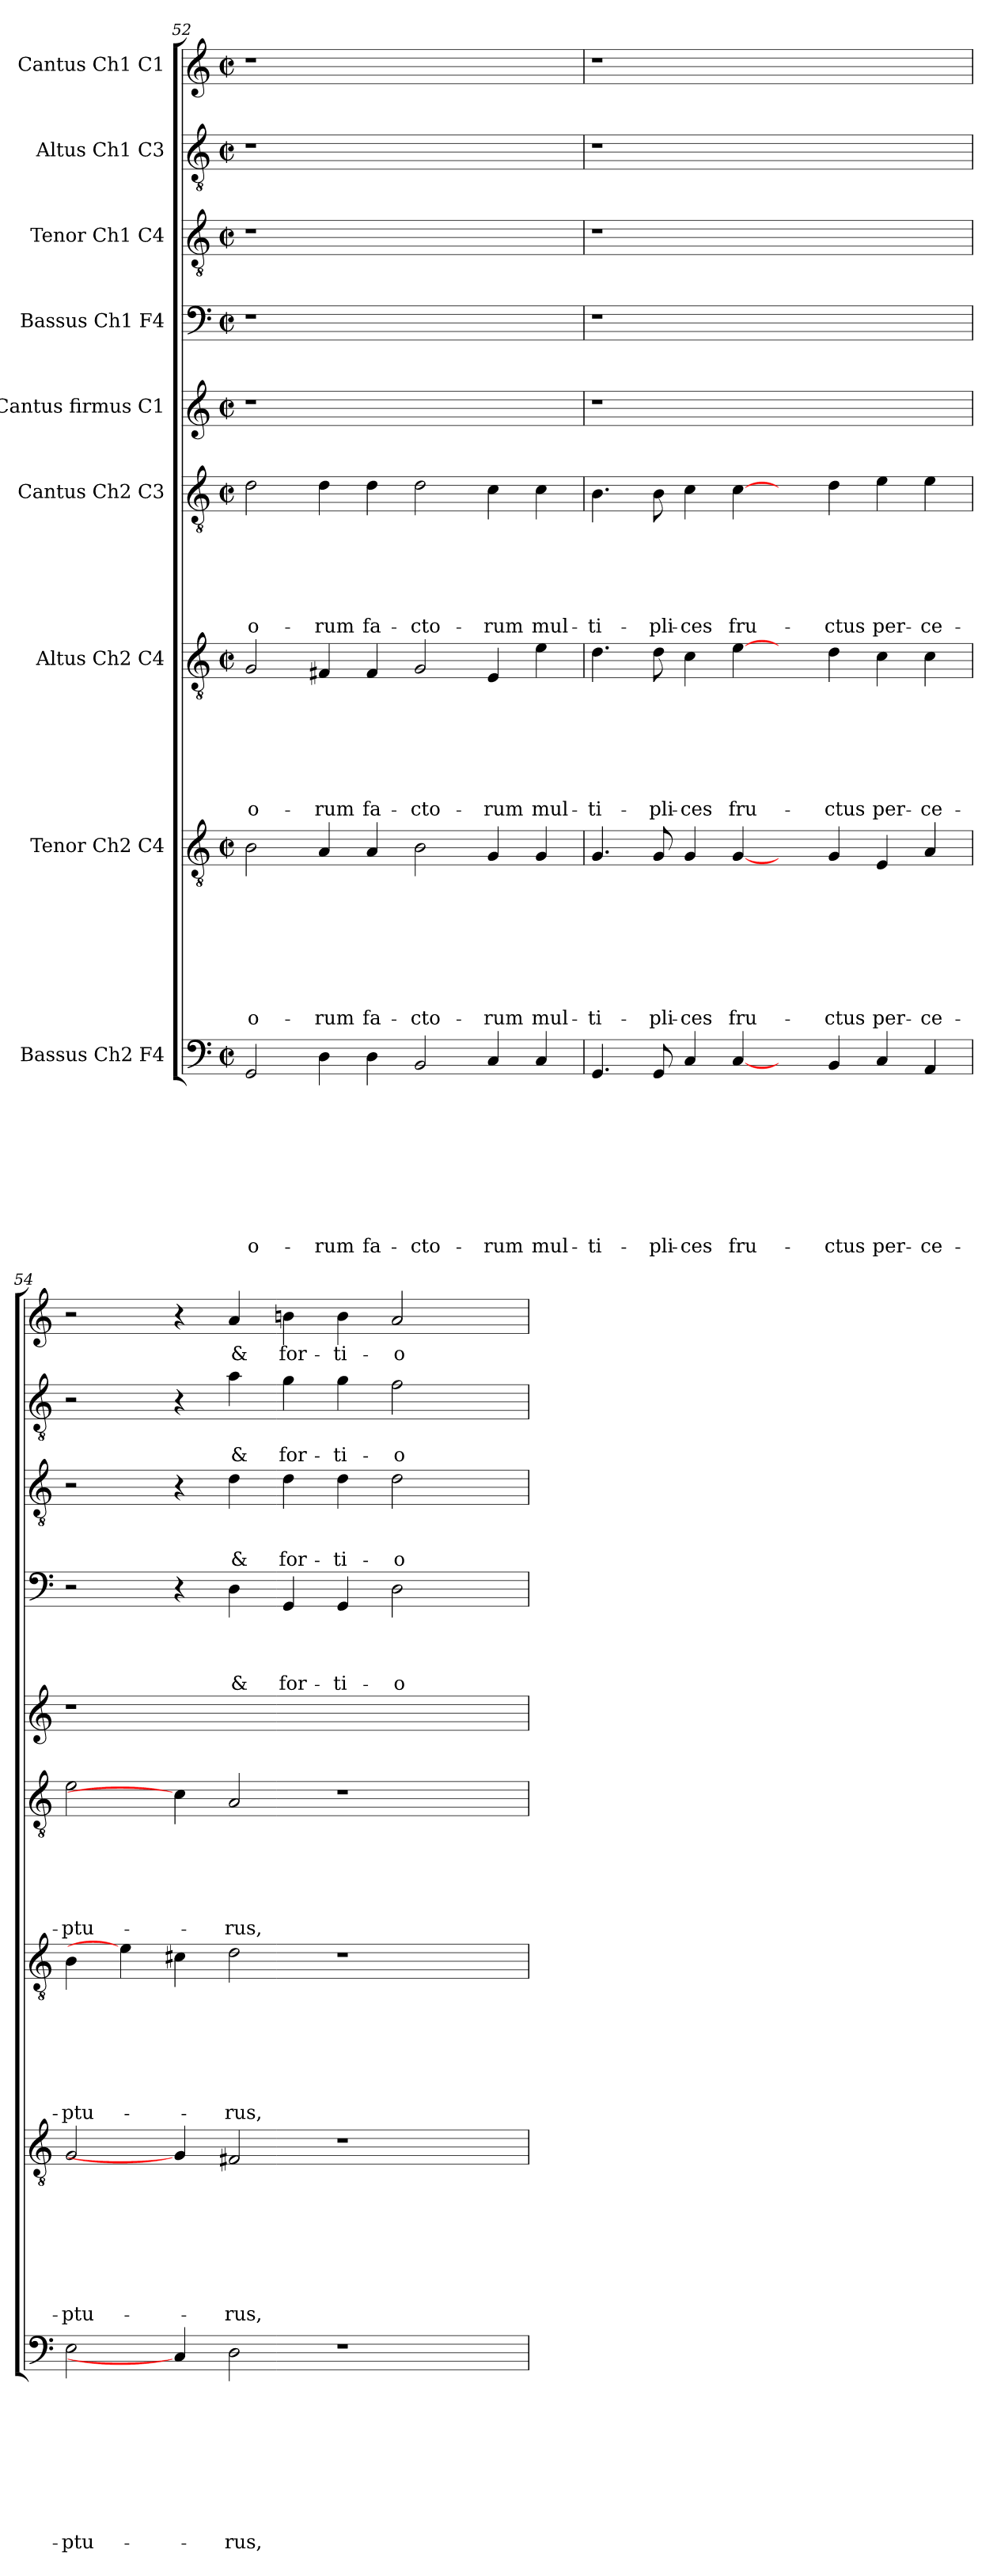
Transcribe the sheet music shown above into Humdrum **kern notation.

**kern	**text	**text	**text	**text	**text	**text	**text	**text	**text	**kern	**text	**text	**text	**text	**text	**text	**text	**text	**kern	**text	**text	**text	**text	**text	**text	**text	**kern	**text	**text	**text	**text	**text	**text	**kern	**kern	**text	**text	**text	**text	**kern	**text	**text	**text	**kern	**text	**text	**kern	**text
*part9	*part9	*part9	*part9	*part9	*part9	*part9	*part9	*part9	*part9	*part8	*part8	*part8	*part8	*part8	*part8	*part8	*part8	*part8	*part7	*part7	*part7	*part7	*part7	*part7	*part7	*part7	*part6	*part6	*part6	*part6	*part6	*part6	*part6	*part5	*part4	*part4	*part4	*part4	*part4	*part3	*part3	*part3	*part3	*part2	*part2	*part2	*part1	*part1
*staff9	*staff9	*staff9	*staff9	*staff9	*staff9	*staff9	*staff9	*staff9	*staff9	*staff8	*staff8	*staff8	*staff8	*staff8	*staff8	*staff8	*staff8	*staff8	*staff7	*staff7	*staff7	*staff7	*staff7	*staff7	*staff7	*staff7	*staff6	*staff6	*staff6	*staff6	*staff6	*staff6	*staff6	*staff5	*staff4	*staff4	*staff4	*staff4	*staff4	*staff3	*staff3	*staff3	*staff3	*staff2	*staff2	*staff2	*staff1	*staff1
*I"Bassus Ch2 F4	*	*	*	*	*	*	*	*	*	*I"Tenor Ch2 C4	*	*	*	*	*	*	*	*	*I"Altus Ch2 C4	*	*	*	*	*	*	*	*I"Cantus Ch2 C3	*	*	*	*	*	*	*I"Cantus  firmus C1	*I"Bassus Ch1 F4	*	*	*	*	*I"Tenor Ch1 C4	*	*	*	*I"Altus Ch1 C3	*	*	*I"Cantus Ch1 C1	*
*clefF4	*	*	*	*	*	*	*	*	*	*clefGv2	*	*	*	*	*	*	*	*	*clefGv2	*	*	*	*	*	*	*	*clefGv2	*	*	*	*	*	*	*clefG2	*clefF4	*	*	*	*	*clefGv2	*	*	*	*clefGv2	*	*	*clefG2	*
*k[]	*	*	*	*	*	*	*	*	*	*k[]	*	*	*	*	*	*	*	*	*k[]	*	*	*	*	*	*	*	*k[]	*	*	*	*	*	*	*k[]	*k[]	*	*	*	*	*k[]	*	*	*	*k[]	*	*	*k[]	*
*C:	*	*	*	*	*	*	*	*	*	*C:	*	*	*	*	*	*	*	*	*C:	*	*	*	*	*	*	*	*C:	*	*	*	*	*	*	*C:	*C:	*	*	*	*	*C:	*	*	*	*C:	*	*	*C:	*
*M2/2	*	*	*	*	*	*	*	*	*	*M2/2	*	*	*	*	*	*	*	*	*M2/2	*	*	*	*	*	*	*	*M2/2	*	*	*	*	*	*	*M2/2	*M2/2	*	*	*	*	*M2/2	*	*	*	*M2/2	*	*	*M2/2	*
*met(c|)	*	*	*	*	*	*	*	*	*	*met(c|)	*	*	*	*	*	*	*	*	*met(c|)	*	*	*	*	*	*	*	*met(c|)	*	*	*	*	*	*	*met(c|)	*met(c|)	*	*	*	*	*met(c|)	*	*	*	*met(c|)	*	*	*met(c|)	*
=52	=52	=52	=52	=52	=52	=52	=52	=52	=52	=52	=52	=52	=52	=52	=52	=52	=52	=52	=52	=52	=52	=52	=52	=52	=52	=52	=52	=52	=52	=52	=52	=52	=52	=52	=52	=52	=52	=52	=52	=52	=52	=52	=52	=52	=52	=52	=52	=52
2GG/	.	.	.	.	.	.	.	.	-o-	2B\	.	.	.	.	.	.	.	-o-	2G/	.	.	.	.	.	.	-o-	2d\	.	.	.	.	.	-o-	1r	1r	.	.	.	.	1r	.	.	.	1r	.	.	1r	.
4D\	.	.	.	.	.	.	.	.	-rum	4A/	.	.	.	.	.	.	.	-rum	4F#X/	.	.	.	.	.	.	-rum	4d\	.	.	.	.	.	-rum	.	.	.	.	.	.	.	.	.	.	.	.	.	.	.
4D\	.	.	.	.	.	.	.	.	fa-	4A/	.	.	.	.	.	.	.	fa-	4F#/	.	.	.	.	.	.	fa-	4d\	.	.	.	.	.	fa-	.	.	.	.	.	.	.	.	.	.	.	.	.	.	.
2BB/	.	.	.	.	.	.	.	.	-cto-	2B\	.	.	.	.	.	.	.	-cto-	2G/	.	.	.	.	.	.	-cto-	2d\	.	.	.	.	.	-cto-	1ryy	1ryy	.	.	.	.	1ryy	.	.	.	1ryy	.	.	1ryy	.
4C/	.	.	.	.	.	.	.	.	-rum	4G/	.	.	.	.	.	.	.	-rum	4E/	.	.	.	.	.	.	-rum	4c\	.	.	.	.	.	-rum	.	.	.	.	.	.	.	.	.	.	.	.	.	.	.
4C/	.	.	.	.	.	.	.	.	mul-	4G/	.	.	.	.	.	.	.	mul-	4e\	.	.	.	.	.	.	mul-	4c\	.	.	.	.	.	mul-	.	.	.	.	.	.	.	.	.	.	.	.	.	.	.
=53	=53	=53	=53	=53	=53	=53	=53	=53	=53	=53	=53	=53	=53	=53	=53	=53	=53	=53	=53	=53	=53	=53	=53	=53	=53	=53	=53	=53	=53	=53	=53	=53	=53	=53	=53	=53	=53	=53	=53	=53	=53	=53	=53	=53	=53	=53	=53	=53
4.GG/	.	.	.	.	.	.	.	.	-ti-	4.G/	.	.	.	.	.	.	.	-ti-	4.d\	.	.	.	.	.	.	-ti-	4.B\	.	.	.	.	.	-ti-	1r	1r	.	.	.	.	1r	.	.	.	1r	.	.	1r	.
8GG/	.	.	.	.	.	.	.	.	-pli-	8G/	.	.	.	.	.	.	.	-pli-	8d\	.	.	.	.	.	.	-pli-	8B\	.	.	.	.	.	-pli-	.	.	.	.	.	.	.	.	.	.	.	.	.	.	.
4C/	.	.	.	.	.	.	.	.	-ces	4G/	.	.	.	.	.	.	.	-ces	4c\	.	.	.	.	.	.	-ces	4c\	.	.	.	.	.	-ces	.	.	.	.	.	.	.	.	.	.	.	.	.	.	.
[4C/	.	.	.	.	.	.	.	.	fru-	[4G/	.	.	.	.	.	.	.	fru-	[4e\	.	.	.	.	.	.	fru-	[4c\	.	.	.	.	.	fru-	.	.	.	.	.	.	.	.	.	.	.	.	.	.	.
4ryy	.	.	.	.	.	.	.	.	.	4ryy	.	.	.	.	.	.	.	.	4ryy	.	.	.	.	.	.	.	4ryy	.	.	.	.	.	.	1ryy	1ryy	.	.	.	.	1ryy	.	.	.	1ryy	.	.	1ryy	.
4BB/	.	.	.	.	.	.	.	.	-ctus	4G/	.	.	.	.	.	.	.	-ctus	4d\	.	.	.	.	.	.	-ctus	4d\	.	.	.	.	.	-ctus	.	.	.	.	.	.	.	.	.	.	.	.	.	.	.
4C/	.	.	.	.	.	.	.	.	per-	4E/	.	.	.	.	.	.	.	per-	4c\	.	.	.	.	.	.	per-	4e\	.	.	.	.	.	per-	.	.	.	.	.	.	.	.	.	.	.	.	.	.	.
4AA/	.	.	.	.	.	.	.	.	-ce-	4A/	.	.	.	.	.	.	.	-ce-	4c\	.	.	.	.	.	.	-ce-	4e\	.	.	.	.	.	-ce-	.	.	.	.	.	.	.	.	.	.	.	.	.	.	.
=54	=54	=54	=54	=54	=54	=54	=54	=54	=54	=54	=54	=54	=54	=54	=54	=54	=54	=54	=54	=54	=54	=54	=54	=54	=54	=54	=54	=54	=54	=54	=54	=54	=54	=54	=54	=54	=54	=54	=54	=54	=54	=54	=54	=54	=54	=54	=54	=54
2E\	.	.	.	.	.	.	.	.	-ptu-	2G/	.	.	.	.	.	.	.	-ptu-	4B\	.	.	.	.	.	.	-ptu-	2e\	.	.	.	.	.	-ptu-	1r	2r	.	.	.	.	2r	.	.	.	2r	.	.	2r	.
.	.	.	.	.	.	.	.	.	.	.	.	.	.	.	.	.	.	.	4e\]	.	.	.	.	.	.	.	.	.	.	.	.	.	.	.	.	.	.	.	.	.	.	.	.	.	.	.	.	.
4C/]	.	.	.	.	.	.	.	.	.	4G/]	.	.	.	.	.	.	.	.	4c#X\	.	.	.	.	.	.	.	4c\]	.	.	.	.	.	.	.	4r	.	.	.	.	4r	.	.	.	4r	.	.	4r	.
2D\	.	.	.	.	.	.	.	.	-rus,	2F#X/	.	.	.	.	.	.	.	-rus,	2d\	.	.	.	.	.	.	-rus,	2A/	.	.	.	.	.	-rus,	.	4D\	.	.	.	&	4d\	.	.	&	4a\	.	&	4a/	&
.	.	.	.	.	.	.	.	.	.	.	.	.	.	.	.	.	.	.	.	.	.	.	.	.	.	.	.	.	.	.	.	.	.	1ryy	4GG/	.	.	.	for-	4d\	.	.	for-	4g\	.	for-	4bn\	for-
1r	.	.	.	.	.	.	.	.	.	1r	.	.	.	.	.	.	.	.	1r	.	.	.	.	.	.	.	1r	.	.	.	.	.	.	.	4GG/	.	.	.	-ti-	4d\	.	.	-ti-	4g\	.	-ti-	4b\	-ti-
.	.	.	.	.	.	.	.	.	.	.	.	.	.	.	.	.	.	.	.	.	.	.	.	.	.	.	.	.	.	.	.	.	.	.	2D\	.	.	.	-o-	2d\	.	.	-o-	2f\	.	-o-	2a/	-o-
.	.	.	.	.	.	.	.	.	.	.	.	.	.	.	.	.	.	.	.	.	.	.	.	.	.	.	.	.	.	.	.	.	.	4ryy	4ryy	.	.	.	.	4ryy	.	.	.	4ryy	.	.	4ryy	.
=	=	=	=	=	=	=	=	=	=	=	=	=	=	=	=	=	=	=	=	=	=	=	=	=	=	=	=	=	=	=	=	=	=	=	=	=	=	=	=	=	=	=	=	=	=	=	=	=
*-	*-	*-	*-	*-	*-	*-	*-	*-	*-	*-	*-	*-	*-	*-	*-	*-	*-	*-	*-	*-	*-	*-	*-	*-	*-	*-	*-	*-	*-	*-	*-	*-	*-	*-	*-	*-	*-	*-	*-	*-	*-	*-	*-	*-	*-	*-	*-	*-
